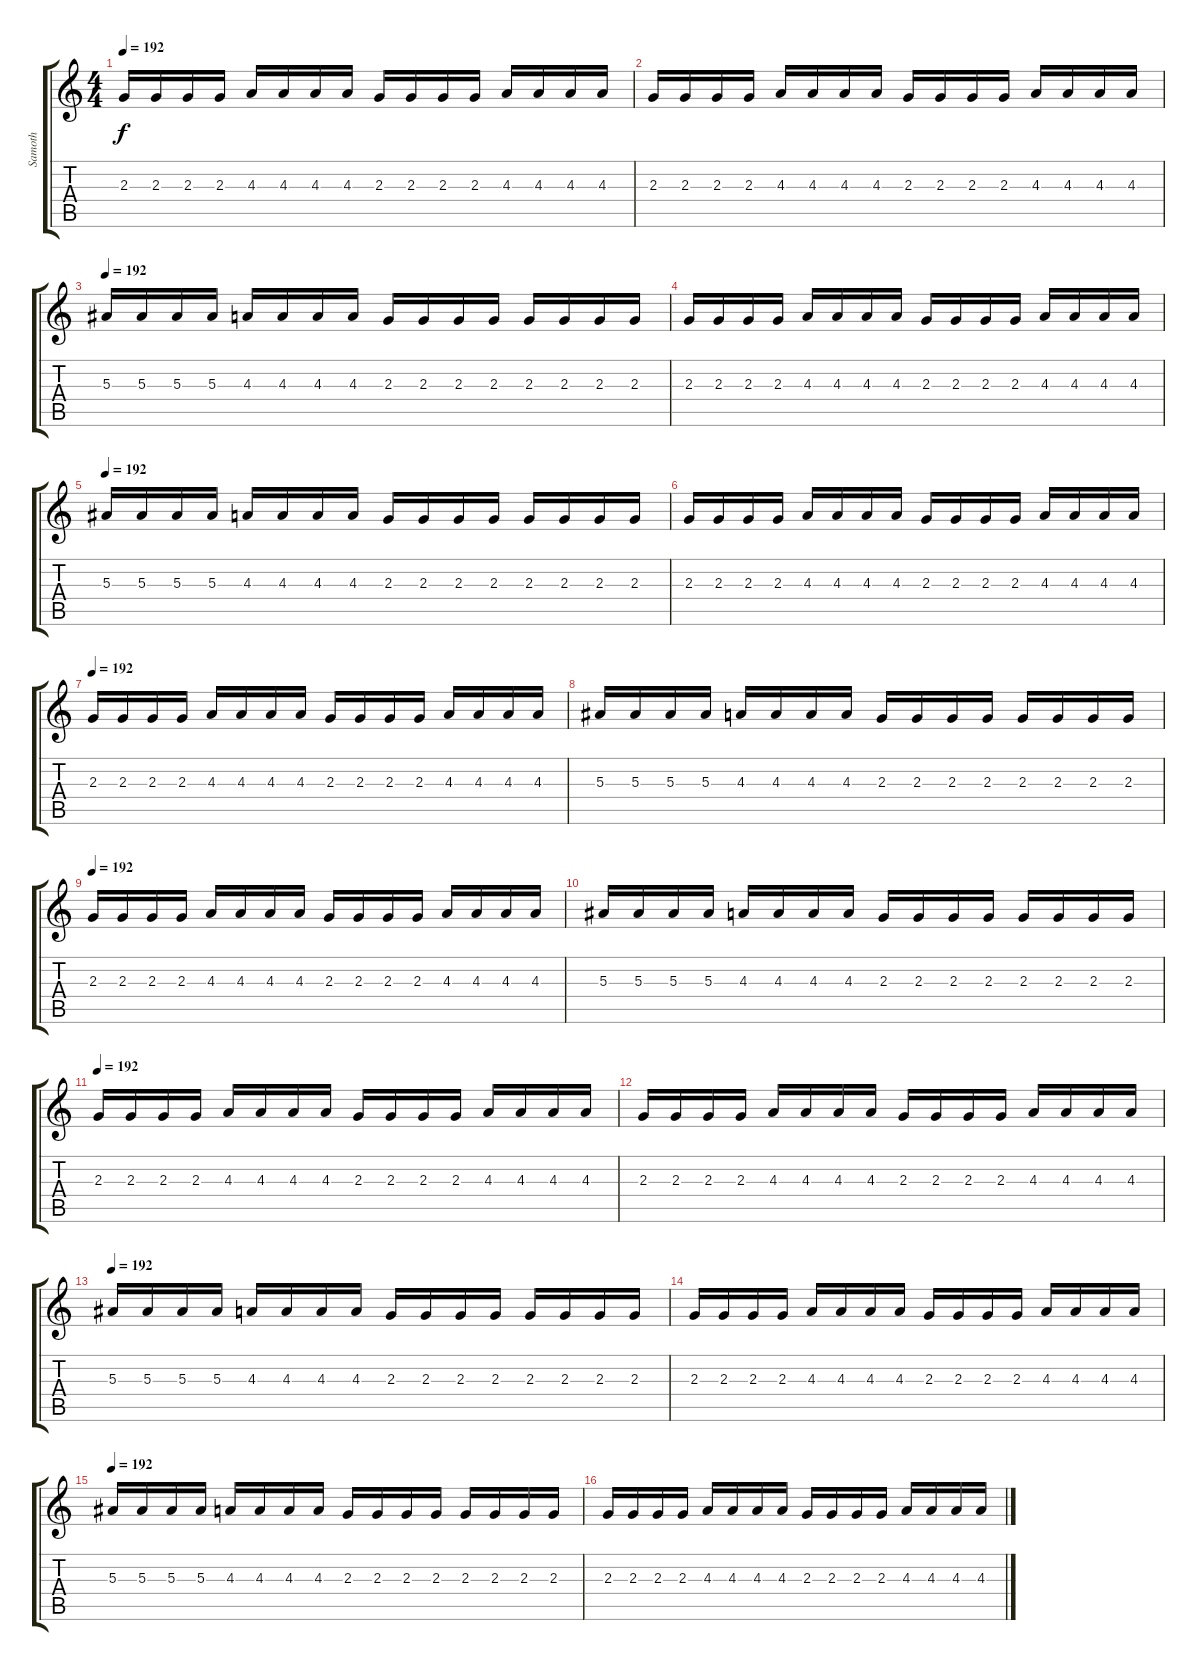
\track ("Samoth" "Samoth") {instrument distortionguitar}
\staff {score tabs}
\tuning (D4 A3 F3 C3 G2 D2) {hide}
\ts (4 4)
\tempo 192
\clef g2
\ks c
2.3.16{dy f} 2.3.16 2.3.16 2.3.16 4.3.16 4.3.16 4.3.16 4.3.16 2.3.16 2.3.16 2.3.16 2.3.16 4.3.16 4.3.16 4.3.16 4.3.16 |
2.3.16 2.3.16 2.3.16 2.3.16 4.3.16 4.3.16 4.3.16 4.3.16 2.3.16 2.3.16 2.3.16 2.3.16 4.3.16 4.3.16 4.3.16 4.3.16 |
\tempo 192
5.3.16 5.3.16 5.3.16 5.3.16 4.3.16 4.3.16 4.3.16 4.3.16 2.3.16 2.3.16 2.3.16 2.3.16 2.3.16 2.3.16 2.3.16 2.3.16 |
2.3.16 2.3.16 2.3.16 2.3.16 4.3.16 4.3.16 4.3.16 4.3.16 2.3.16 2.3.16 2.3.16 2.3.16 4.3.16 4.3.16 4.3.16 4.3.16 |
\tempo 192
5.3.16 5.3.16 5.3.16 5.3.16 4.3.16 4.3.16 4.3.16 4.3.16 2.3.16 2.3.16 2.3.16 2.3.16 2.3.16 2.3.16 2.3.16 2.3.16 |
2.3.16 2.3.16 2.3.16 2.3.16 4.3.16 4.3.16 4.3.16 4.3.16 2.3.16 2.3.16 2.3.16 2.3.16 4.3.16 4.3.16 4.3.16 4.3.16 |
\tempo 192
2.3.16 2.3.16 2.3.16 2.3.16 4.3.16 4.3.16 4.3.16 4.3.16 2.3.16 2.3.16 2.3.16 2.3.16 4.3.16 4.3.16 4.3.16 4.3.16 |
5.3.16 5.3.16 5.3.16 5.3.16 4.3.16 4.3.16 4.3.16 4.3.16 2.3.16 2.3.16 2.3.16 2.3.16 2.3.16 2.3.16 2.3.16 2.3.16 |
\tempo 192
2.3.16 2.3.16 2.3.16 2.3.16 4.3.16 4.3.16 4.3.16 4.3.16 2.3.16 2.3.16 2.3.16 2.3.16 4.3.16 4.3.16 4.3.16 4.3.16 |
5.3.16 5.3.16 5.3.16 5.3.16 4.3.16 4.3.16 4.3.16 4.3.16 2.3.16 2.3.16 2.3.16 2.3.16 2.3.16 2.3.16 2.3.16 2.3.16 |
\tempo 192
2.3.16 2.3.16 2.3.16 2.3.16 4.3.16 4.3.16 4.3.16 4.3.16 2.3.16 2.3.16 2.3.16 2.3.16 4.3.16 4.3.16 4.3.16 4.3.16 |
2.3.16 2.3.16 2.3.16 2.3.16 4.3.16 4.3.16 4.3.16 4.3.16 2.3.16 2.3.16 2.3.16 2.3.16 4.3.16 4.3.16 4.3.16 4.3.16 |
\tempo 192
5.3.16 5.3.16 5.3.16 5.3.16 4.3.16 4.3.16 4.3.16 4.3.16 2.3.16 2.3.16 2.3.16 2.3.16 2.3.16 2.3.16 2.3.16 2.3.16 |
2.3.16 2.3.16 2.3.16 2.3.16 4.3.16 4.3.16 4.3.16 4.3.16 2.3.16 2.3.16 2.3.16 2.3.16 4.3.16 4.3.16 4.3.16 4.3.16 |
\tempo 192
5.3.16 5.3.16 5.3.16 5.3.16 4.3.16 4.3.16 4.3.16 4.3.16 2.3.16 2.3.16 2.3.16 2.3.16 2.3.16 2.3.16 2.3.16 2.3.16 |
2.3.16 2.3.16 2.3.16 2.3.16 4.3.16 4.3.16 4.3.16 4.3.16 2.3.16 2.3.16 2.3.16 2.3.16 4.3.16 4.3.16 4.3.16 4.3.16
